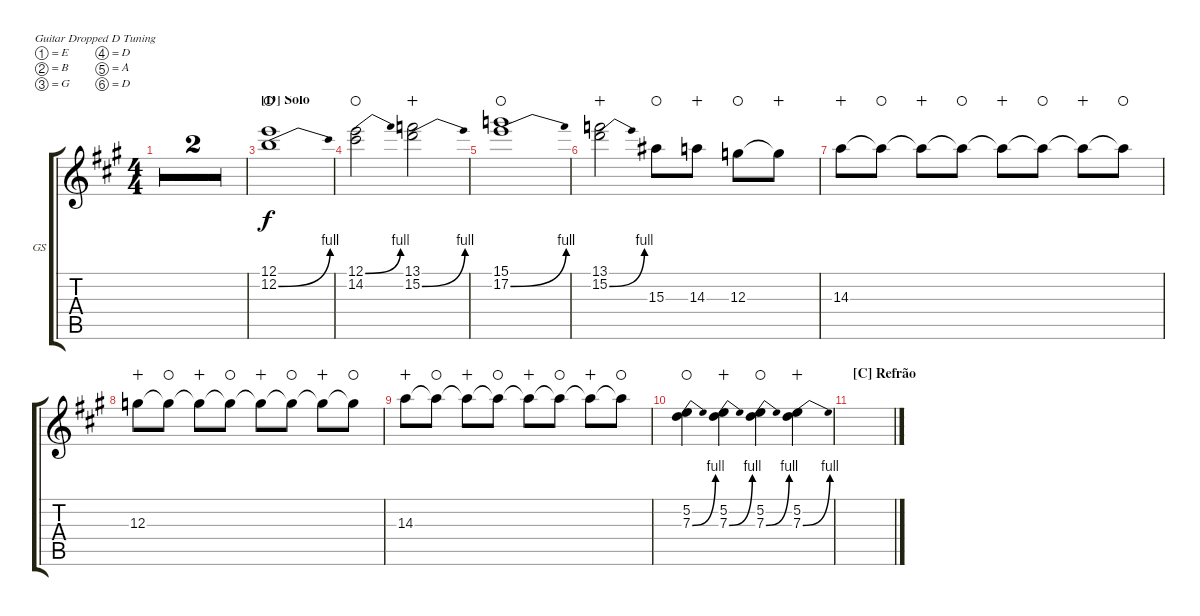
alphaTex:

\defaultSystemsLayout 4
\bracketExtendMode groupsimilarinstruments
\firstSystemTrackNameOrientation horizontal
\otherSystemsTrackNameOrientation horizontal
\track ("Guitarra Solo" "GS") {multiBarRest instrument overdrivenguitar}
\staff {score tabs}
\tuning (E4 B3 G3 D3 A2 D2)
\ts (4 4)
\tempo 120
\clef g2
\ks a
|
|
\section ("D" "Solo")
(12.1 12.2{be (bend 0 0 15 4)}).1{waho} |
(14.2 12.1{be (bend 0 0 15 4)}).2{waho} (15.2{be (bend 0 0 15 4)} 13.1).2{wahc} |
(17.2{be (bend 0 0 15 4)} 15.1).1{waho} |
(15.2{be (bend 0 0 15 4)} 13.1).2{wahc} 15.3.8{waho} 14.3.8{wahc} 12.3.8{waho} 12.3{t}.8{wahc} |
14.3.8{wahc} 14.3{t}.8{waho} 14.3{t}.8{wahc} 14.3{t}.8{waho} 14.3{t}.8{wahc} 14.3{t}.8{waho} 14.3{t}.8{wahc} 14.3{t}.8{waho} |
12.3.8{wahc} 12.3{t}.8{waho} 12.3{t}.8{wahc} 12.3{t}.8{waho} 12.3{t}.8{wahc} 12.3{t}.8{waho} 12.3{t}.8{wahc} 12.3{t}.8{waho} |
14.3.8{wahc} 14.3{t}.8{waho} 14.3{t}.8{wahc} 14.3{t}.8{waho} 14.3{t}.8{wahc} 14.3{t}.8{waho} 14.3{t}.8{wahc} 14.3{t}.8{waho} |
(7.3{be (bend 0 0 15 4)} 5.2).4{waho} (7.3{be (bend 0 0 15 4)} 5.2).4{wahc} (7.3{be (bend 0 0 15 4)} 5.2).4{waho} (7.3{be (bend 0 0 15 4)} 5.2).4{wahc} |
\section ("C" "Refrão")
